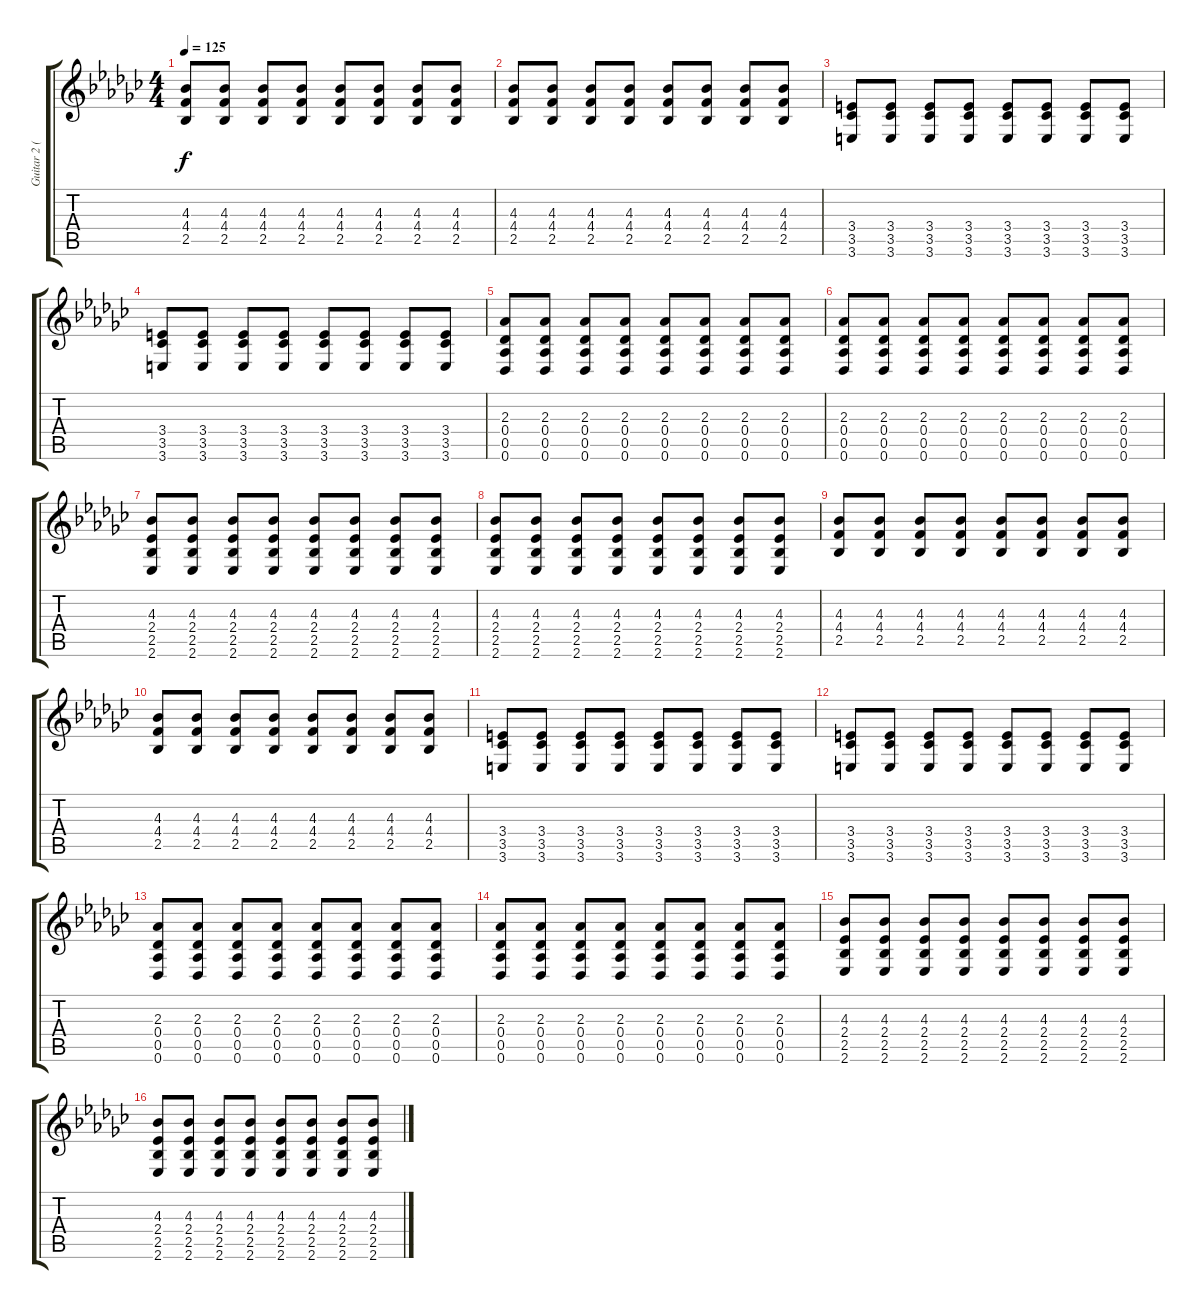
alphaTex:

\track ("Guitar 2 (Chino Moreno)" "Guitar 2 (") {instrument distortionguitar}
\staff {score tabs}
\tuning (Eb4 Bb3 Gb3 Db3 Ab2 Db2) {hide}
\ts (4 4)
\tempo 125
\clef g2
\ks gb
(4.3 4.4 2.5).8{dy f instrument overdrivenguitar} (4.3 4.4 2.5).8 (4.3 4.4 2.5).8 (4.3 4.4 2.5).8 (4.3 4.4 2.5).8 (4.3 4.4 2.5).8 (4.3 4.4 2.5).8 (4.3 4.4 2.5).8 |
(4.3 4.4 2.5).8 (4.3 4.4 2.5).8 (4.3 4.4 2.5).8 (4.3 4.4 2.5).8 (4.3 4.4 2.5).8 (4.3 4.4 2.5).8 (4.3 4.4 2.5).8 (4.3 4.4 2.5).8 |
(3.4 3.5 3.6).8 (3.4 3.5 3.6).8 (3.4 3.5 3.6).8 (3.4 3.5 3.6).8 (3.4 3.5 3.6).8 (3.4 3.5 3.6).8 (3.4 3.5 3.6).8 (3.4 3.5 3.6).8 |
(3.4 3.5 3.6).8 (3.4 3.5 3.6).8 (3.4 3.5 3.6).8 (3.4 3.5 3.6).8 (3.4 3.5 3.6).8 (3.4 3.5 3.6).8 (3.4 3.5 3.6).8 (3.4 3.5 3.6).8 |
(2.3 0.4 0.5 0.6).8 (2.3 0.4 0.5 0.6).8 (2.3 0.4 0.5 0.6).8 (2.3 0.4 0.5 0.6).8 (2.3 0.4 0.5 0.6).8 (2.3 0.4 0.5 0.6).8 (2.3 0.4 0.5 0.6).8 (2.3 0.4 0.5 0.6).8 |
(2.3 0.4 0.5 0.6).8 (2.3 0.4 0.5 0.6).8 (2.3 0.4 0.5 0.6).8 (2.3 0.4 0.5 0.6).8 (2.3 0.4 0.5 0.6).8 (2.3 0.4 0.5 0.6).8 (2.3 0.4 0.5 0.6).8 (2.3 0.4 0.5 0.6).8 |
(4.3 2.4 2.5 2.6).8 (4.3 2.4 2.5 2.6).8 (4.3 2.4 2.5 2.6).8 (4.3 2.4 2.5 2.6).8 (4.3 2.4 2.5 2.6).8 (4.3 2.4 2.5 2.6).8 (4.3 2.4 2.5 2.6).8 (4.3 2.4 2.5 2.6).8 |
(4.3 2.4 2.5 2.6).8 (4.3 2.4 2.5 2.6).8 (4.3 2.4 2.5 2.6).8 (4.3 2.4 2.5 2.6).8 (4.3 2.4 2.5 2.6).8 (4.3 2.4 2.5 2.6).8 (4.3 2.4 2.5 2.6).8 (4.3 2.4 2.5 2.6).8 |
(4.3 4.4 2.5).8{instrument overdrivenguitar} (4.3 4.4 2.5).8 (4.3 4.4 2.5).8 (4.3 4.4 2.5).8 (4.3 4.4 2.5).8 (4.3 4.4 2.5).8 (4.3 4.4 2.5).8 (4.3 4.4 2.5).8 |
(4.3 4.4 2.5).8 (4.3 4.4 2.5).8 (4.3 4.4 2.5).8 (4.3 4.4 2.5).8 (4.3 4.4 2.5).8 (4.3 4.4 2.5).8 (4.3 4.4 2.5).8 (4.3 4.4 2.5).8 |
(3.4 3.5 3.6).8 (3.4 3.5 3.6).8 (3.4 3.5 3.6).8 (3.4 3.5 3.6).8 (3.4 3.5 3.6).8 (3.4 3.5 3.6).8 (3.4 3.5 3.6).8 (3.4 3.5 3.6).8 |
(3.4 3.5 3.6).8 (3.4 3.5 3.6).8 (3.4 3.5 3.6).8 (3.4 3.5 3.6).8 (3.4 3.5 3.6).8 (3.4 3.5 3.6).8 (3.4 3.5 3.6).8 (3.4 3.5 3.6).8 |
(2.3 0.4 0.5 0.6).8 (2.3 0.4 0.5 0.6).8 (2.3 0.4 0.5 0.6).8 (2.3 0.4 0.5 0.6).8 (2.3 0.4 0.5 0.6).8 (2.3 0.4 0.5 0.6).8 (2.3 0.4 0.5 0.6).8 (2.3 0.4 0.5 0.6).8 |
(2.3 0.4 0.5 0.6).8 (2.3 0.4 0.5 0.6).8 (2.3 0.4 0.5 0.6).8 (2.3 0.4 0.5 0.6).8 (2.3 0.4 0.5 0.6).8 (2.3 0.4 0.5 0.6).8 (2.3 0.4 0.5 0.6).8 (2.3 0.4 0.5 0.6).8 |
(4.3 2.4 2.5 2.6).8 (4.3 2.4 2.5 2.6).8 (4.3 2.4 2.5 2.6).8 (4.3 2.4 2.5 2.6).8 (4.3 2.4 2.5 2.6).8 (4.3 2.4 2.5 2.6).8 (4.3 2.4 2.5 2.6).8 (4.3 2.4 2.5 2.6).8 |
(4.3 2.4 2.5 2.6).8 (4.3 2.4 2.5 2.6).8 (4.3 2.4 2.5 2.6).8 (4.3 2.4 2.5 2.6).8 (4.3 2.4 2.5 2.6).8 (4.3 2.4 2.5 2.6).8 (4.3 2.4 2.5 2.6).8 (4.3 2.4 2.5 2.6).8
